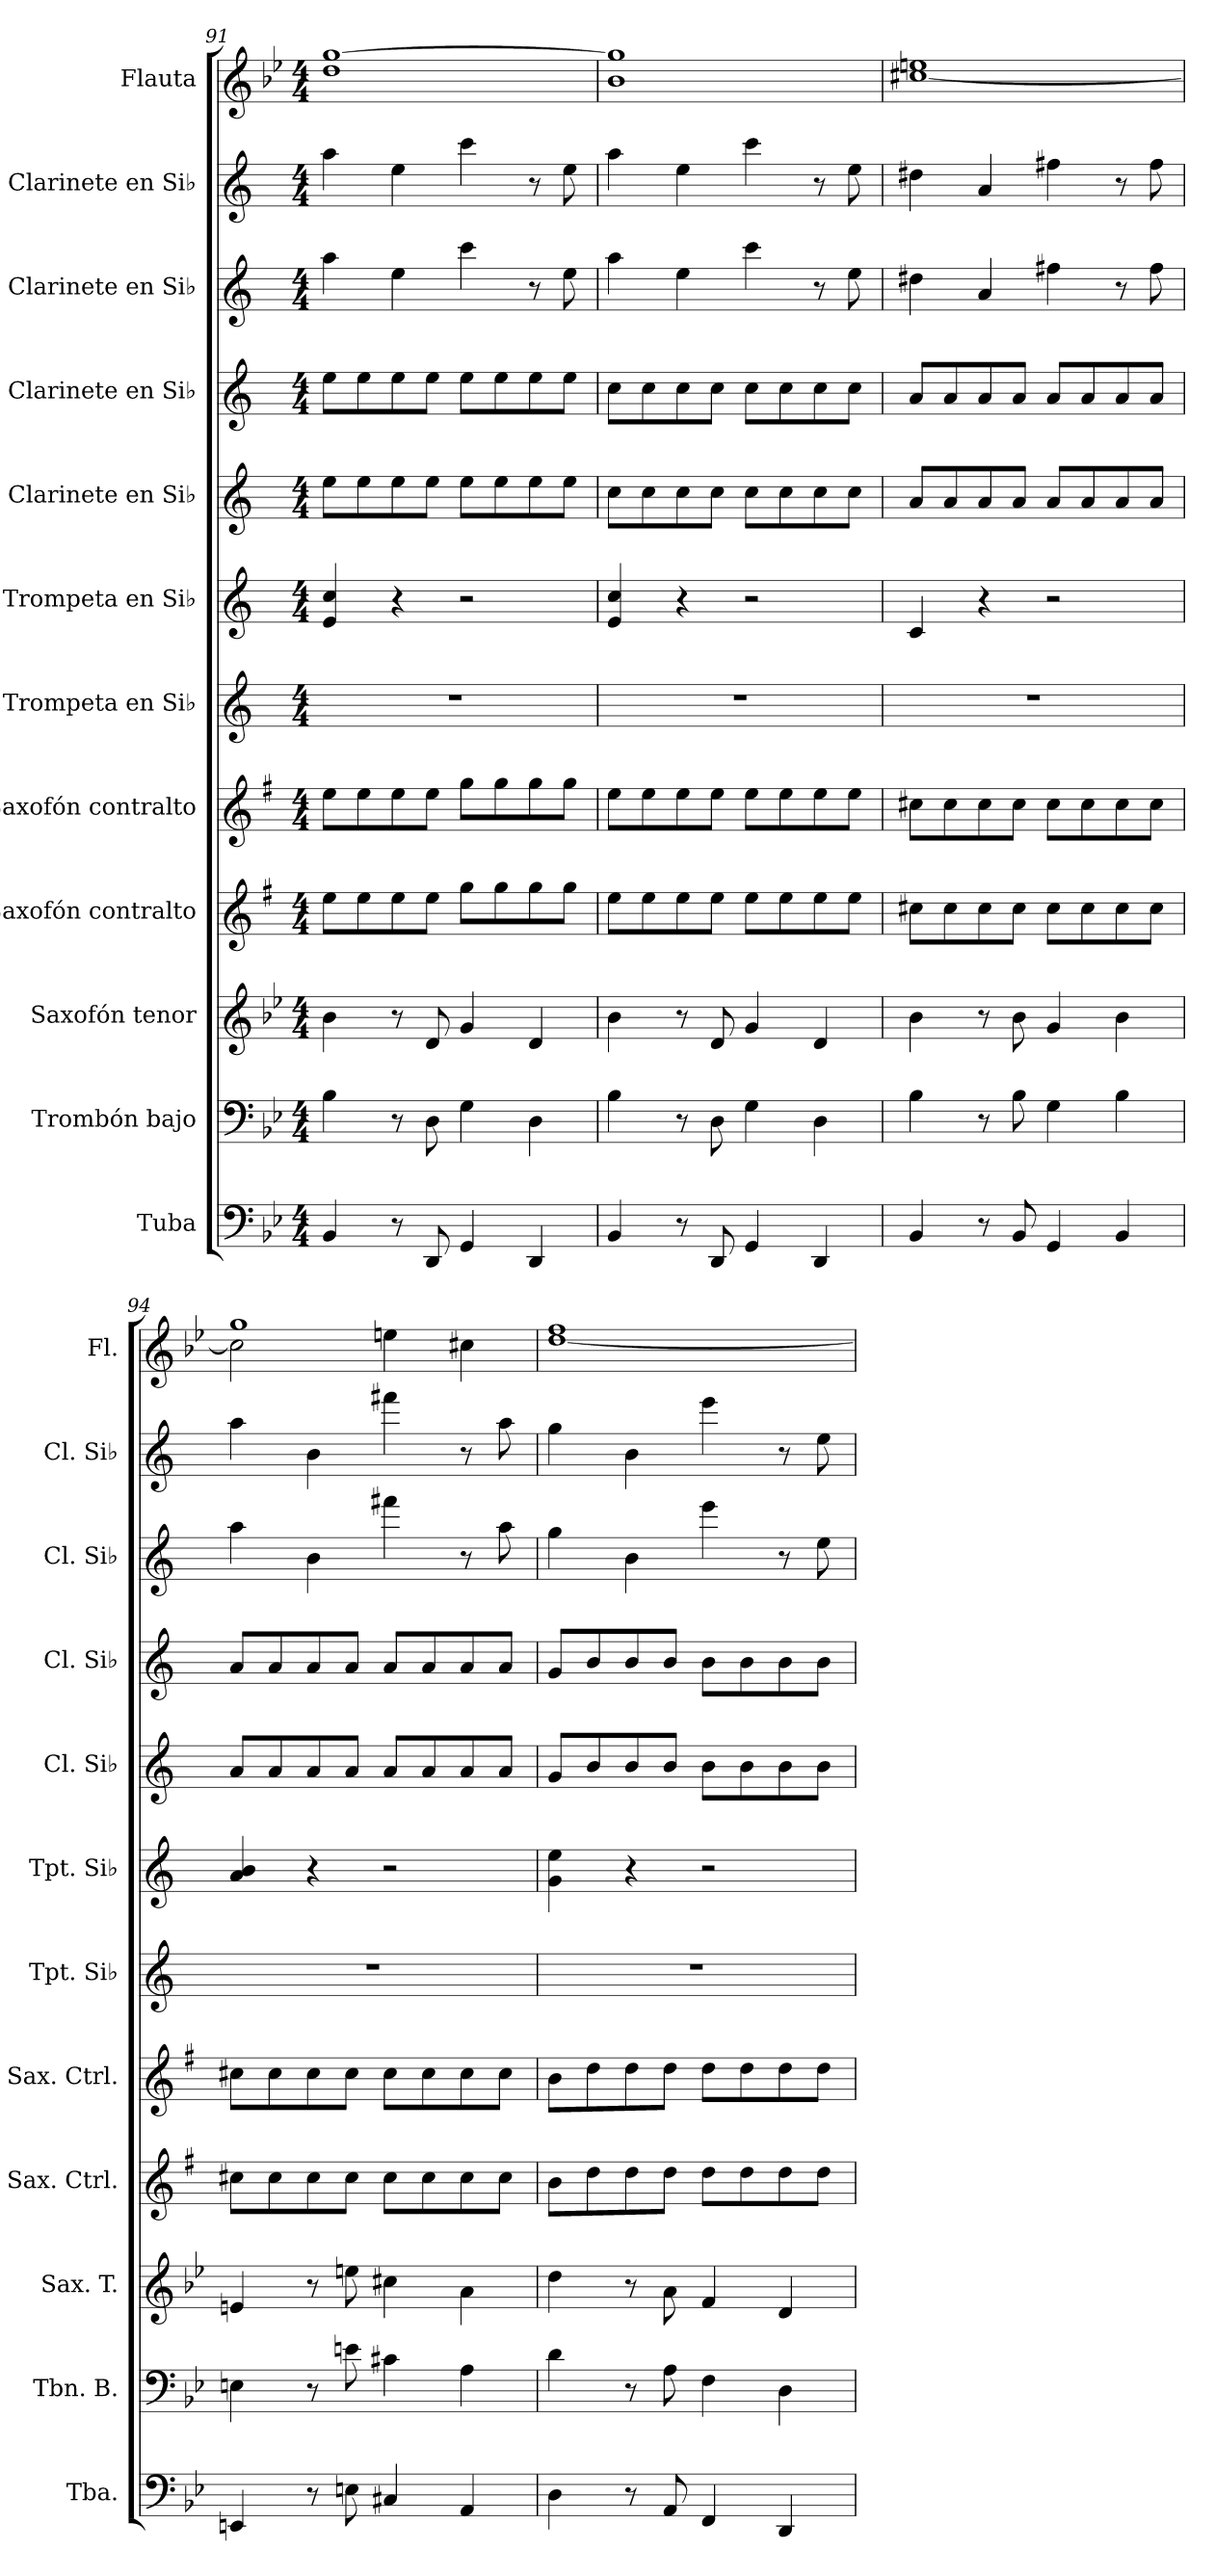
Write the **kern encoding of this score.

**kern	**kern	**kern	**kern	**kern	**kern	**kern	**kern	**kern	**kern	**kern	**kern
*part12	*part11	*part10	*part9	*part8	*part7	*part6	*part5	*part4	*part3	*part2	*part1
*staff12	*staff11	*staff10	*staff9	*staff8	*staff7	*staff6	*staff5	*staff4	*staff3	*staff2	*staff1
*I"Tuba	*I"Trombón bajo	*I"Saxofón tenor	*I"Saxofón contralto	*I"Saxofón contralto	*I"Trompeta en Si♭	*I"Trompeta en Si♭	*I"Clarinete en Si♭	*I"Clarinete en Si♭	*I"Clarinete en Si♭	*I"Clarinete en Si♭	*I"Flauta
*I'Tba.	*I'Tbn. B.	*I'Sax. T.	*I'Sax. Ctrl.	*I'Sax. Ctrl.	*I'Tpt. Si♭	*I'Tpt. Si♭	*I'Cl. Si♭	*I'Cl. Si♭	*I'Cl. Si♭	*I'Cl. Si♭	*I'Fl.
!!LO:PB:g=z
*clefF4	*clefF4	*clefG2	*clefG2	*clefG2	*clefG2	*clefG2	*clefG2	*clefG2	*clefG2	*clefG2	*clefG2
*	*	*ITrd8c14	*ITrd5c9	*ITrd5c9	*ITrd1c2	*ITrd1c2	*ITrd1c2	*ITrd1c2	*ITrd1c2	*ITrd1c2	*
*k[b-e-]	*k[b-e-]	*k[b-e-]	*k[b-e-]	*k[b-e-]	*k[b-e-]	*k[b-e-]	*k[b-e-]	*k[b-e-]	*k[b-e-]	*k[b-e-]	*k[b-e-]
*M4/4	*M4/4	*M4/4	*M4/4	*M4/4	*M4/4	*M4/4	*M4/4	*M4/4	*M4/4	*M4/4	*M4/4
=91	=91	=91	=91	=91	=91	=91	=91	=91	=91	=91	=91
4BB-/	4B-\	4B-\	8g\L	8g\L	1r	4d/ 4b-/	8dd\L	8dd\L	4gg\	4gg\	1dd [1gg
.	.	.	8g\	8g\	.	.	8dd\	8dd\	.	.	.
8r	8r	8r	8g\	8g\	.	4r	8dd\	8dd\	4dd\	4dd\	.
8DD/	8D\	8D/	8g\J	8g\J	.	.	8dd\J	8dd\J	.	.	.
4GG/	4G\	4G/	8b-\L	8b-\L	.	2r	8dd\L	8dd\L	4bb-\	4bb-\	.
.	.	.	8b-\	8b-\	.	.	8dd\	8dd\	.	.	.
4DD/	4D\	4D/	8b-\	8b-\	.	.	8dd\	8dd\	8r	8r	.
.	.	.	8b-\J	8b-\J	.	.	8dd\J	8dd\J	8dd\	8dd\	.
=92	=92	=92	=92	=92	=92	=92	=92	=92	=92	=92	=92
4BB-/	4B-\	4B-\	8g\L	8g\L	1r	4d/ 4b-/	8b-\L	8b-\L	4gg\	4gg\	1b- 1gg]
.	.	.	8g\	8g\	.	.	8b-\	8b-\	.	.	.
8r	8r	8r	8g\	8g\	.	4r	8b-\	8b-\	4dd\	4dd\	.
8DD/	8D\	8D/	8g\J	8g\J	.	.	8b-\J	8b-\J	.	.	.
4GG/	4G\	4G/	8g\L	8g\L	.	2r	8b-\L	8b-\L	4bb-\	4bb-\	.
.	.	.	8g\	8g\	.	.	8b-\	8b-\	.	.	.
4DD/	4D\	4D/	8g\	8g\	.	.	8b-\	8b-\	8r	8r	.
.	.	.	8g\J	8g\J	.	.	8b-\J	8b-\J	8dd\	8dd\	.
=93	=93	=93	=93	=93	=93	=93	=93	=93	=93	=93	=93
4BB-/	4B-\	4B-\	8en\L	8en\L	1r	4B-/	8g/L	8g/L	4cc#X\	4cc#X\	[1cc#X 1een
.	.	.	8e\	8e\	.	.	8g/	8g/	.	.	.
8r	8r	8r	8e\	8e\	.	4r	8g/	8g/	4g/	4g/	.
8BB-/	8B-\	8B-\	8e\J	8e\J	.	.	8g/J	8g/J	.	.	.
4GG/	4G\	4G/	8e\L	8e\L	.	2r	8g/L	8g/L	4een\	4een\	.
.	.	.	8e\	8e\	.	.	8g/	8g/	.	.	.
4BB-/	4B-\	4B-\	8e\	8e\	.	.	8g/	8g/	8r	8r	.
.	.	.	8e\J	8e\J	.	.	8g/J	8g/J	8ee\	8ee\	.
=94	=94	=94	=94	=94	=94	=94	=94	=94	=94	=94	=94
*	*	*	*	*	*	*	*	*	*	*	*^
4EEn/	4En\	4En/	8en\L	8en\L	1r	4g/ 4a/	8g/L	8g/L	4gg\	4gg\	1gg	2cc#\]
.	.	.	8e\	8e\	.	.	8g/	8g/	.	.	.	.
8r	8r	8r	8e\	8e\	.	4r	8g/	8g/	4a\	4a\	.	.
8En\	8en\	8en\	8e\J	8e\J	.	.	8g/J	8g/J	.	.	.	.
4C#X/	4c#X\	4c#X\	8e\L	8e\L	.	2r	8g/L	8g/L	4eeen\	4eeen\	.	4een\
.	.	.	8e\	8e\	.	.	8g/	8g/	.	.	.	.
4AA/	4A\	4A\	8e\	8e\	.	.	8g/	8g/	8r	8r	.	4cc#X\
.	.	.	8e\J	8e\J	.	.	8g/J	8g/J	8gg\	8gg\	.	.
*	*	*	*	*	*	*	*	*	*	*	*v	*v
!!LO:PB:g=z
=95	=95	=95	=95	=95	=95	=95	=95	=95	=95	=95	=95
4D\	4d\	4d\	8d\L	8d\L	1r	4f\ 4dd\	8f/L	8f/L	4ff\	4ff\	[1dd 1ff
.	.	.	8f\	8f\	.	.	8a/	8a/	.	.	.
8r	8r	8r	8f\	8f\	.	4r	8a/	8a/	4a\	4a\	.
8AA/	8A\	8A\	8f\J	8f\J	.	.	8a/J	8a/J	.	.	.
4FF/	4F\	4F/	8f\L	8f\L	.	2r	8a\L	8a\L	4ddd\	4ddd\	.
.	.	.	8f\	8f\	.	.	8a\	8a\	.	.	.
4DD/	4D\	4D/	8f\	8f\	.	.	8a\	8a\	8r	8r	.
.	.	.	8f\J	8f\J	.	.	8a\J	8a\J	8dd\	8dd\	.
=	=	=	=	=	=	=	=	=	=	=	=
*-	*-	*-	*-	*-	*-	*-	*-	*-	*-	*-	*-
